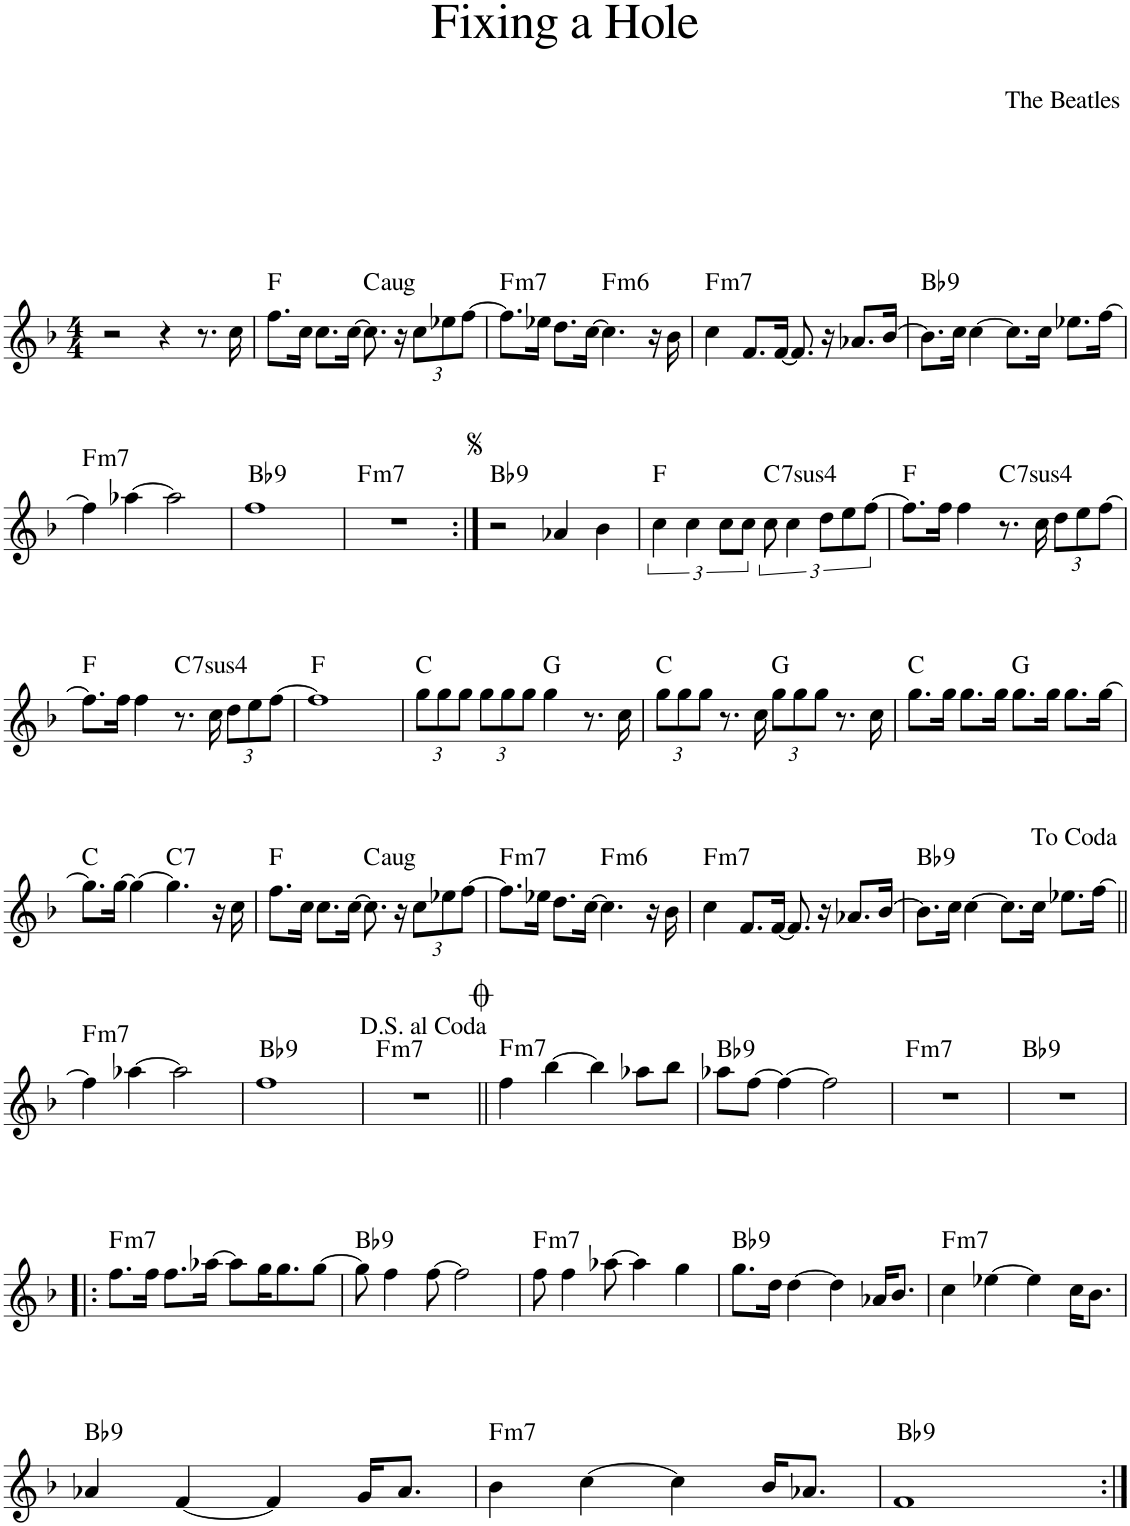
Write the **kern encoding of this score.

**kern	**harte
*part1	*part1
*staff1	*
*I"Piano	*
*I'Pno.	*
*clefG2	*
*k[b-]	*
*M4/4	*
=1	=1
2r	.
4r	.
8.r	.
16cc\	.
=2	=2
8.ff\L	F:maj
16cc\Jk	.
8.cc\L	.
[16cc\Jk	.
!	!LO:H:kt=aug
8.cc\]	C:aug
16r	.
*Xbrackettup	*
12cc\L	.
12ee-X\	.
[12ff\J	.
=3	=3
!	!LO:H:kt=m7
8.ff\L]	F:min7
16ee-X\Jk	.
8.dd\L	.
[16cc\Jk	.
!	!LO:H:kt=m6
4.cc\]	F:min6
16r	.
16b-\	.
=4	=4
!	!LO:H:kt=m7
4cc\	F:min7
8.f/L	.
[16f/Jk	.
8.f/]	.
16r	.
8.a-X/L	.
[16b-/Jk	.
=5	=5
!	!LO:H:kt=9
8.b-\L]	Bb:9
16cc\Jk	.
[4cc\	.
8.cc\L]	.
16cc\Jk	.
8.ee-X\L	.
[16ff\Jk	.
!!LO:LB:g=z
=6	=6
!	!LO:H:kt=m7
4ff\]	F:min7
[4aa-X\	.
2aa-\]	.
=7	=7
!	!LO:H:kt=9
1ff	Bb:9
=8	=8
!	!LO:H:kt=m7
1r	F:min7
=9:|!	=9:|!
!	!LO:H:kt=9
2r	Bb:9
4a-X/	.
4b-\	.
=10	=10
*brackettup	*
6cc\	F:maj
6cc\	.
12cc\L	.
12cc\J	.
!	!LO:H:kt=74
12cc\	C:sus4(7)
6cc\	.
12dd\L	.
12ee\	.
[12ff\J	.
=11	=11
8.ff\L]	F:maj
16ff\Jk	.
4ff\	.
!	!LO:H:kt=74
8.r	C:sus4(7)
16cc\	.
*Xbrackettup	*
12dd\L	.
12ee\	.
[12ff\J	.
!!LO:LB:g=z
=12	=12
8.ff\L]	F:maj
16ff\Jk	.
4ff\	.
!	!LO:H:kt=74
8.r	C:sus4(7)
16cc\	.
12dd\L	.
12ee\	.
[12ff\J	.
=13	=13
1ff]	F:maj
=14	=14
12gg\L	C:maj
12gg\	.
12gg\J	.
12gg\L	.
12gg\	.
12gg\J	.
4gg\	G:maj
8.r	.
16cc\	.
=15	=15
12gg\L	C:maj
12gg\	.
12gg\J	.
8.r	.
16cc\	.
12gg\L	G:maj
12gg\	.
12gg\J	.
8.r	.
16cc\	.
=16	=16
8.gg\L	C:maj
16gg\Jk	.
8.gg\L	.
16gg\Jk	.
8.gg\L	G:maj
16gg\Jk	.
8.gg\L	.
[16gg\Jk	.
!!LO:LB:g=z
=17	=17
8.gg\L]	C:maj
[16gg\Jk	.
4gg\_	.
!	!LO:H:kt=7
4.gg\]	C:7
16r	.
16cc\	.
=18	=18
8.ff\L	F:maj
16cc\Jk	.
8.cc\L	.
[16cc\Jk	.
!	!LO:H:kt=aug
8.cc\]	C:aug
16r	.
12cc\L	.
12ee-X\	.
[12ff\J	.
=19	=19
!	!LO:H:kt=m7
8.ff\L]	F:min7
16ee-X\Jk	.
8.dd\L	.
[16cc\Jk	.
!	!LO:H:kt=m6
4.cc\]	F:min6
16r	.
16b-\	.
=20	=20
!	!LO:H:kt=m7
4cc\	F:min7
8.f/L	.
[16f/Jk	.
8.f/]	.
16r	.
8.a-X/L	.
[16b-/Jk	.
=21	=21
!	!LO:H:kt=9
8.b-\L]	Bb:9
16cc\Jk	.
[4cc\	.
8.cc\L]	.
16cc\Jk	.
8.ee-X\L	.
[16ff\Jk	.
!!LO:LB:g=z
=22||	=22||
!	!LO:H:kt=m7
4ff\]	F:min7
[4aa-X\	.
2aa-\]	.
=23	=23
!	!LO:H:kt=9
1ff	Bb:9
=24	=24
!	!LO:H:kt=m7
1r	F:min7
=25||	=25||
!	!LO:H:kt=m7
4ff\	F:min7
[4bb-\	.
4bb-\]	.
8aa-X\L	.
8bb-\J	.
=26	=26
!	!LO:H:kt=9
8aa-X\L	Bb:9
[8ff\J	.
4ff\_	.
2ff\]	.
=27	=27
!	!LO:H:kt=m7
1r	F:min7
=28	=28
!	!LO:H:kt=9
1r	Bb:9
!!LO:LB:g=z
=29!|:	=29!|:
!	!LO:H:kt=m7
8.ff\L	F:min7
16ff\Jk	.
8.ff\L	.
[16aa-X\Jk	.
8aa-\L]	.
16gg\K	.
8.gg\	.
[8gg\J	.
=30	=30
!	!LO:H:kt=9
8gg\]	Bb:9
4ff\	.
[8ff\	.
2ff\]	.
=31	=31
!	!LO:H:kt=m7
8ff\	F:min7
4ff\	.
[8aa-X\	.
4aa-\]	.
4gg\	.
=32	=32
!	!LO:H:kt=9
8.gg\L	Bb:9
16dd\Jk	.
[4dd\	.
4dd\]	.
16a-X/KL	.
8.b-/J	.
=33	=33
!	!LO:H:kt=m7
4cc\	F:min7
[4ee-X\	.
4ee-\]	.
16cc\KL	.
8.b-\J	.
!!LO:LB:g=z
=34	=34
!	!LO:H:kt=9
4a-X/	Bb:9
[4f/	.
4f/]	.
16g/KL	.
8.a-/J	.
=35	=35
!	!LO:H:kt=m7
4b-\	F:min7
[4cc\	.
4cc\]	.
16b-/KL	.
8.a-X/J	.
=36	=36
!	!LO:H:kt=9
1f	Bb:9
=:|!	=:|!
*-	*-
